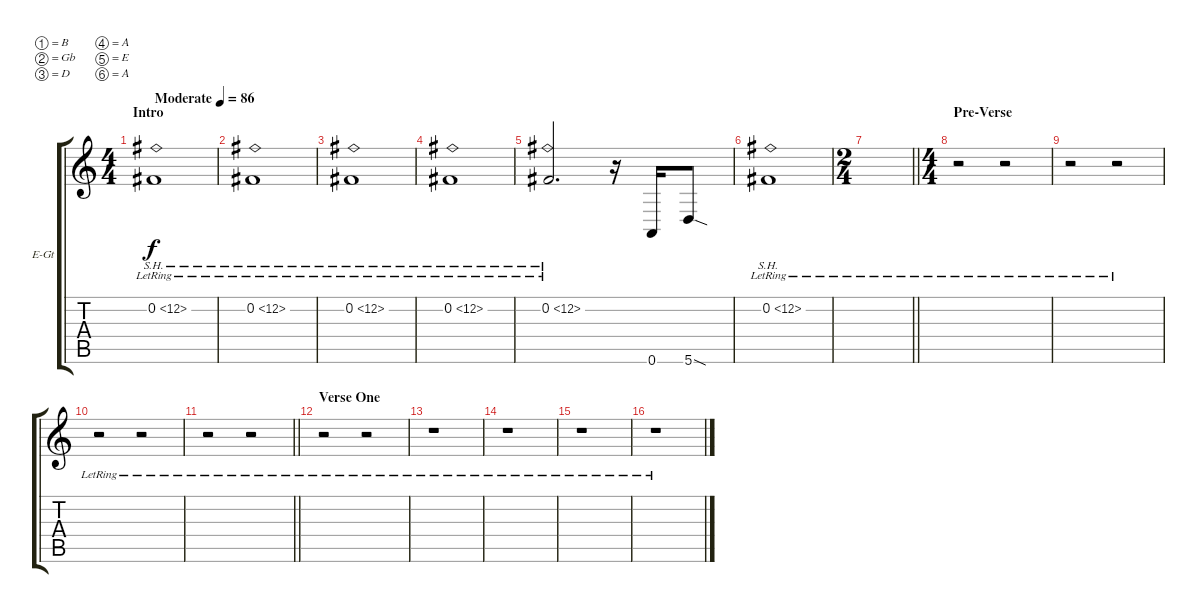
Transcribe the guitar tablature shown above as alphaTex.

\bracketExtendMode groupsimilarinstruments
\firstSystemTrackNameOrientation horizontal
\otherSystemsTrackNameOrientation horizontal
\track ("Guitar 2" "E-Gt") {instrument distortionguitar}
\staff {score tabs}
\tuning (B3 Gb3 D3 A2 E2 A1)
\ts (4 4)
\beaming (8 2 2 2 2)
\section ("" "Intro")
\tempo (86 "Moderate")
\clef g2
\ks c
0.2{sh 12 lr}.1{dy f instrument distortionguitar} |
0.2{sh 12 lr}.1 |
0.2{sh 12 lr}.1 |
0.2{sh 12 lr}.1 |
0.2{sh 12 lr}.2{d} r.16 0.6.16 5.6{sod}.8 |
0.2{sh 12 lr}.1 |
\ts (2 4)
\beaming (8 2 2)
\barLineRight lightlight
|
\ts (4 4)
\beaming (8 2 2 2 2)
\section ("" "Pre-Verse")
r.2 r.2 |
r.2 r.2 |
r.2 r.2 |
\barLineRight lightlight
r.2 r.2 |
\section ("" "Verse One")
r.2 r.2 |
r.1 |
r.1 |
r.1 |
r.1
